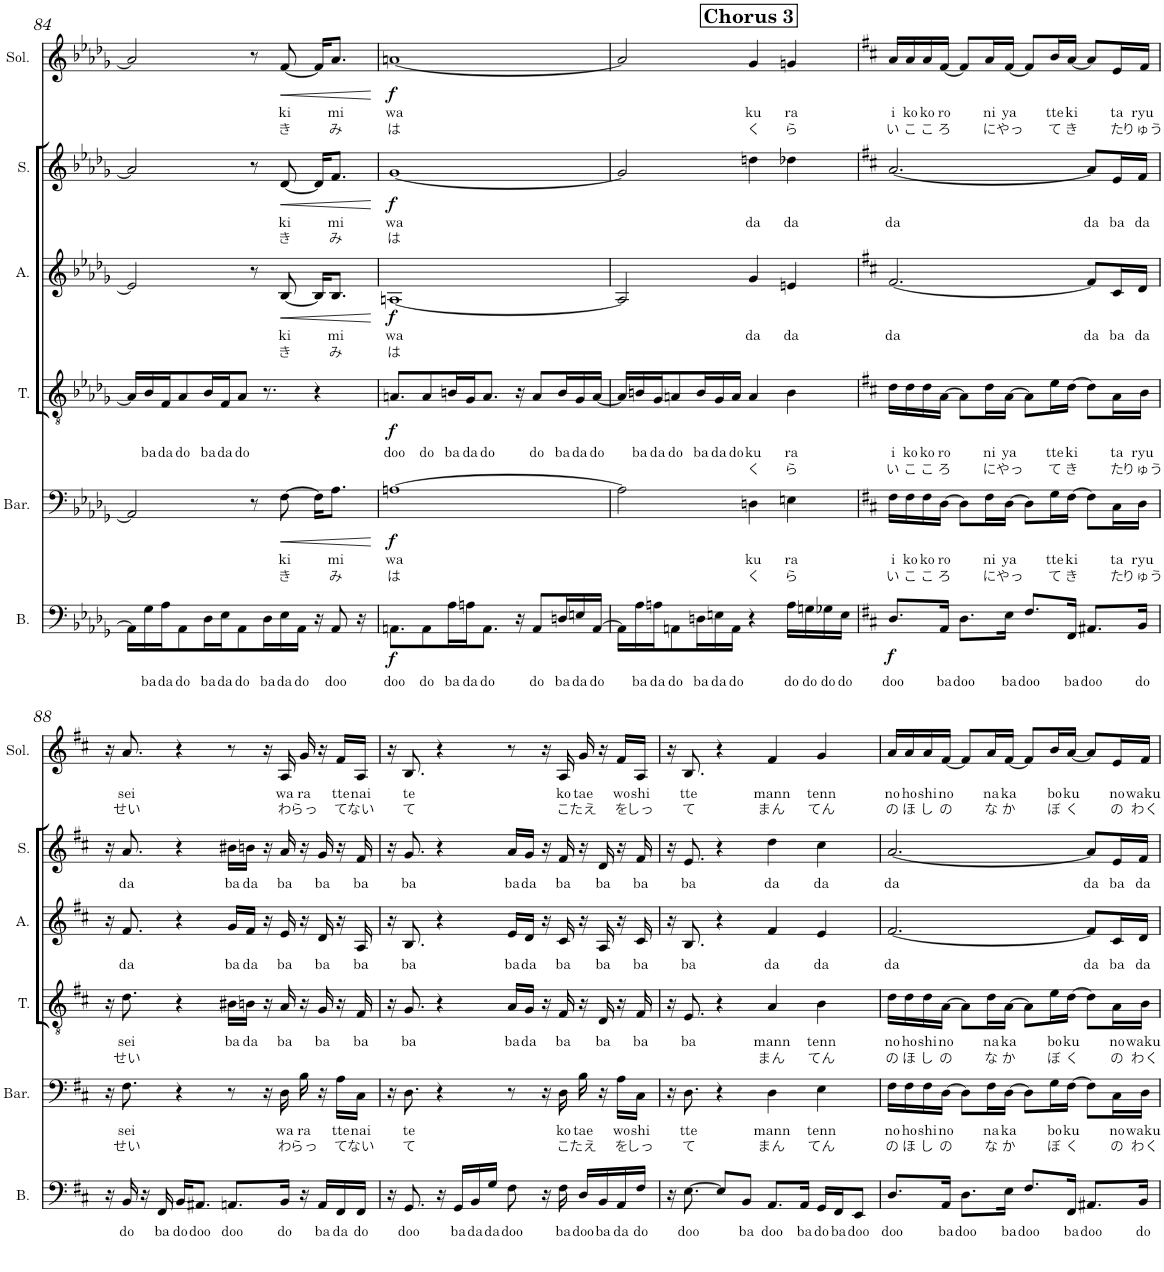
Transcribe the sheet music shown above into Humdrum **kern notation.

**kern	**text	**dynam	**kern	**text	**text	**dynam	**kern	**text	**text	**dynam	**kern	**text	**text	**dynam	**kern	**text	**text	**dynam	**kern	**text	**text	**dynam
*part6	*part6	*part6	*part5	*part5	*part5	*part5	*part4	*part4	*part4	*part4	*part3	*part3	*part3	*part3	*part2	*part2	*part2	*part2	*part1	*part1	*part1	*part1
*staff6	*staff6	*staff6	*staff5	*staff5	*staff5	*staff5	*staff4	*staff4	*staff4	*staff4	*staff3	*staff3	*staff3	*staff3	*staff2	*staff2	*staff2	*staff2	*staff1	*staff1	*staff1	*staff1
*I"Bass	*	*	*I"Baritone	*	*	*	*I"Tenor	*	*	*	*I"Alto	*	*	*	*I"Soprano	*	*	*	*I"Solo	*	*	*
*I'B.	*	*	*I'Bar.	*	*	*	*I'T.	*	*	*	*I'A.	*	*	*	*I'S.	*	*	*	*I'Sol.	*	*	*
!!LO:PB:g=z
*clefF4	*	*	*clefF4	*	*	*	*clefGv2	*	*	*	*clefG2	*	*	*	*clefG2	*	*	*	*clefG2	*	*	*
*k[b-e-a-d-g-]	*	*	*k[b-e-a-d-g-]	*	*	*	*k[b-e-a-d-g-]	*	*	*	*k[b-e-a-d-g-]	*	*	*	*k[b-e-a-d-g-]	*	*	*	*k[b-e-a-d-g-]	*	*	*
*M4/4	*	*	*M4/4	*	*	*	*M4/4	*	*	*	*M4/4	*	*	*	*M4/4	*	*	*	*M4/4	*	*	*
=84	=84	=84	=84	=84	=84	=84	=84	=84	=84	=84	=84	=84	=84	=84	=84	=84	=84	=84	=84	=84	=84	=84
16AA-\LL]	.	.	2AA-/]	.	.	.	16A-/LL]	.	.	.	2e-/]	.	.	.	2a-/]	.	.	.	2a-/]	.	.	.
!	!LO:LY:b	!	!	!	!	!	!	!LO:LY:b	!	!	!	!	!	!	!	!	!	!	!	!	!	!
16G-\	ba	.	.	.	.	.	16B-/	ba	.	.	.	.	.	.	.	.	.	.	.	.	.	.
!	!LO:LY:b	!	!	!	!	!	!	!LO:LY:b	!	!	!	!	!	!	!	!	!	!	!	!	!	!
16A-\J	da	.	.	.	.	.	16F/J	da	.	.	.	.	.	.	.	.	.	.	.	.	.	.
!	!LO:LY:b	!	!	!	!	!	!	!LO:LY:b	!	!	!	!	!	!	!	!	!	!	!	!	!	!
8AA-\	do	.	.	.	.	.	8A-/	do	.	.	.	.	.	.	.	.	.	.	.	.	.	.
!	!LO:LY:b	!	!	!	!	!	!	!LO:LY:b	!	!	!	!	!	!	!	!	!	!	!	!	!	!
16D-\L	ba	.	.	.	.	.	16B-/L	ba	.	.	.	.	.	.	.	.	.	.	.	.	.	.
!	!LO:LY:b	!	!	!	!	!	!	!LO:LY:b	!	!	!	!	!	!	!	!	!	!	!	!	!	!
16E-\J	da	.	.	.	.	.	16F/J	da	.	.	.	.	.	.	.	.	.	.	.	.	.	.
!	!LO:LY:b	!	!	!	!	!	!	!LO:LY:b	!	!	!	!	!	!	!	!	!	!	!	!	!	!
8AA-\	do	.	.	.	.	.	8A-/J	do	.	.	.	.	.	.	.	.	.	.	.	.	.	.
.	.	.	8r	.	.	.	.	.	.	.	8r	.	.	.	8r	.	.	.	8r	.	.	.
!	!LO:LY:b	!	!	!	!	!	!	!	!	!	!	!	!	!	!	!	!	!	!	!	!	!
16D-\L	ba	.	.	.	.	.	8.r	.	.	.	.	.	.	.	.	.	.	.	.	.	.	.
!	!LO:LY:b	!	!	!LO:LY:b	!LO:LY:b	!LO:HP:b	!	!	!	!	!	!LO:LY:b	!LO:LY:b	!LO:HP:b	!	!LO:LY:b	!LO:LY:b	!LO:HP:b	!	!LO:LY:b	!LO:LY:b	!LO:HP:b
16E-\	da	.	[8F\	ki	き	<	.	.	.	.	[8B-/	ki	き	<	[8d-/	ki	き	<	[8f/	ki	き	<
!	!LO:LY:b	!	!	!	!	!	!	!	!	!	!	!	!	!	!	!	!	!	!	!	!	!
16AA-\JJ	do	.	.	.	.	.	.	.	.	.	.	.	.	.	.	.	.	.	.	.	.	.
16r	.	.	16F\KL]	.	.	.	4r	.	.	.	16B-/KL]	.	.	.	16d-/KL]	.	.	.	16f/KL]	.	.	.
!	!LO:LY:b	!	!	!LO:LY:b	!LO:LY:b	!	!	!	!	!	!	!LO:LY:b	!LO:LY:b	!	!	!LO:LY:b	!LO:LY:b	!	!	!LO:LY:b	!LO:LY:b	!
8AA-/	doo	.	8.A-\J	mi	み	.	.	.	.	.	8.B-/J	mi	み	.	8.f/J	mi	み	.	8.a-/J	mi	み	.
16r	.	.	.	.	.	.	.	.	.	.	.	.	.	.	.	.	.	.	.	.	.	.
.	.	.	.	.	.	[	.	.	.	.	.	.	.	[	.	.	.	[	.	.	.	[
=85	=85	=85	=85	=85	=85	=85	=85	=85	=85	=85	=85	=85	=85	=85	=85	=85	=85	=85	=85	=85	=85	=85
!	!LO:LY:b	!LO:DY:b	!	!LO:LY:b	!LO:LY:b	!LO:DY:b	!	!LO:LY:b	!	!LO:DY:b	!	!LO:LY:b	!LO:LY:b	!LO:DY:b	!	!LO:LY:b	!LO:LY:b	!LO:DY:b	!	!LO:LY:b	!LO:LY:b	!LO:DY:b
8.AAn\L	doo	f	[1An	wa	は	f	8.An/L	doo	.	f	[1An	wa	は	f	[1g-	wa	は	f	[1an	wa	は	f
!	!LO:LY:b	!	!	!	!	!	!	!LO:LY:b	!	!	!	!	!	!	!	!	!	!	!	!	!	!
8AA\	do	.	.	.	.	.	8A/	do	.	.	.	.	.	.	.	.	.	.	.	.	.	.
!	!LO:LY:b	!	!	!	!	!	!	!LO:LY:b	!	!	!	!	!	!	!	!	!	!	!	!	!	!
16A-\L	ba	.	.	.	.	.	16Bn/L	ba	.	.	.	.	.	.	.	.	.	.	.	.	.	.
!	!LO:LY:b	!	!	!	!	!	!	!LO:LY:b	!	!	!	!	!	!	!	!	!	!	!	!	!	!
16An\J	da	.	.	.	.	.	16G-/J	da	.	.	.	.	.	.	.	.	.	.	.	.	.	.
!	!LO:LY:b	!	!	!	!	!	!	!LO:LY:b	!	!	!	!	!	!	!	!	!	!	!	!	!	!
8.AA\J	do	.	.	.	.	.	8.A/J	do	.	.	.	.	.	.	.	.	.	.	.	.	.	.
16r	.	.	.	.	.	.	16r	.	.	.	.	.	.	.	.	.	.	.	.	.	.	.
!	!LO:LY:b	!	!	!	!	!	!	!LO:LY:b	!	!	!	!	!	!	!	!	!	!	!	!	!	!
8AA/L	do	.	.	.	.	.	8A/L	do	.	.	.	.	.	.	.	.	.	.	.	.	.	.
!	!LO:LY:b	!	!	!	!	!	!	!LO:LY:b	!	!	!	!	!	!	!	!	!	!	!	!	!	!
16Dn/L	ba	.	.	.	.	.	16B/L	ba	.	.	.	.	.	.	.	.	.	.	.	.	.	.
!	!LO:LY:b	!	!	!	!	!	!	!LO:LY:b	!	!	!	!	!	!	!	!	!	!	!	!	!	!
16En/	da	.	.	.	.	.	16G-/	da	.	.	.	.	.	.	.	.	.	.	.	.	.	.
!	!LO:LY:b	!	!	!	!	!	!	!LO:LY:b	!	!	!	!	!	!	!	!	!	!	!	!	!	!
[16AA/JJ	do	.	.	.	.	.	[16A/JJ	do	.	.	.	.	.	.	.	.	.	.	.	.	.	.
!!LO:REH:place=s1:a:B:cj:fs=14:t=Chorus 3:qo=2
=86	=86	=86	=86	=86	=86	=86	=86	=86	=86	=86	=86	=86	=86	=86	=86	=86	=86	=86	=86	=86	=86	=86
16AA\LL]	.	.	2A\]	.	.	.	16A/LL]	.	.	.	2A/]	.	.	.	2g-/]	.	.	.	2a/]	.	.	.
!	!LO:LY:b	!	!	!	!	!	!	!LO:LY:b	!	!	!	!	!	!	!	!	!	!	!	!	!	!
16A-\	ba	.	.	.	.	.	16Bn/	ba	.	.	.	.	.	.	.	.	.	.	.	.	.	.
!	!LO:LY:b	!	!	!	!	!	!	!LO:LY:b	!	!	!	!	!	!	!	!	!	!	!	!	!	!
16An\J	da	.	.	.	.	.	16G-/J	da	.	.	.	.	.	.	.	.	.	.	.	.	.	.
!	!LO:LY:b	!	!	!	!	!	!	!LO:LY:b	!	!	!	!	!	!	!	!	!	!	!	!	!	!
8AAn\	do	.	.	.	.	.	8An/	do	.	.	.	.	.	.	.	.	.	.	.	.	.	.
!	!LO:LY:b	!	!	!	!	!	!	!LO:LY:b	!	!	!	!	!	!	!	!	!	!	!	!	!	!
16Dn\L	ba	.	.	.	.	.	16B/L	ba	.	.	.	.	.	.	.	.	.	.	.	.	.	.
!	!LO:LY:b	!	!	!	!	!	!	!LO:LY:b	!	!	!	!	!	!	!	!	!	!	!	!	!	!
16En\	da	.	.	.	.	.	16G-/	da	.	.	.	.	.	.	.	.	.	.	.	.	.	.
!	!LO:LY:b	!	!	!	!	!	!	!LO:LY:b	!	!	!	!	!	!	!	!	!	!	!	!	!	!
16AA\JJ	do	.	.	.	.	.	16A/JJ	do	.	.	.	.	.	.	.	.	.	.	.	.	.	.
!	!	!	!	!LO:LY:b	!LO:LY:b	!	!	!LO:LY:b	!LO:LY:b	!	!	!LO:LY:b	!	!	!	!LO:LY:b	!	!	!	!LO:LY:b	!LO:LY:b	!
4r	.	.	4Dn\	ku	く	.	4A/	ku	く	.	4g-/	da	.	.	4ddn\	da	.	.	4g-/	ku	く	.
!	!LO:LY:b	!	!	!LO:LY:b	!LO:LY:b	!	!	!LO:LY:b	!LO:LY:b	!	!	!LO:LY:b	!	!	!	!LO:LY:b	!	!	!	!LO:LY:b	!LO:LY:b	!
16A\LL	do	.	4En\	ra	ら	.	4B\	ra	ら	.	4en/	da	.	.	4dd-X\	da	.	.	4gn/	ra	ら	.
!	!LO:LY:b	!	!	!	!	!	!	!	!	!	!	!	!	!	!	!	!	!	!	!	!	!
16Gn\	do	.	.	.	.	.	.	.	.	.	.	.	.	.	.	.	.	.	.	.	.	.
!	!LO:LY:b	!	!	!	!	!	!	!	!	!	!	!	!	!	!	!	!	!	!	!	!	!
16G-X\	do	.	.	.	.	.	.	.	.	.	.	.	.	.	.	.	.	.	.	.	.	.
!	!LO:LY:b	!	!	!	!	!	!	!	!	!	!	!	!	!	!	!	!	!	!	!	!	!
16E\JJ	do	.	.	.	.	.	.	.	.	.	.	.	.	.	.	.	.	.	.	.	.	.
=87	=87	=87	=87	=87	=87	=87	=87	=87	=87	=87	=87	=87	=87	=87	=87	=87	=87	=87	=87	=87	=87	=87
*k[f#c#]	*	*	*k[f#c#]	*	*	*	*k[f#c#]	*	*	*	*k[f#c#]	*	*	*	*k[f#c#]	*	*	*	*k[f#c#]	*	*	*
!	!LO:LY:b	!LO:DY:b	!	!LO:LY:b	!LO:LY:b	!	!	!LO:LY:b	!LO:LY:b	!	!	!LO:LY:b	!	!	!	!LO:LY:b	!	!	!	!LO:LY:b	!LO:LY:b	!
8.D/L	doo	f	16F#\LL	i	い	.	16d\LL	i	い	.	[2.f#/	da	.	.	[2.a/	da	.	.	16a/LL	i	い	.
!	!	!	!	!LO:LY:b	!LO:LY:b	!	!	!LO:LY:b	!LO:LY:b	!	!	!	!	!	!	!	!	!	!	!LO:LY:b	!LO:LY:b	!
.	.	.	16F#\	ko	こ	.	16d\	ko	こ	.	.	.	.	.	.	.	.	.	16a/	ko	こ	.
!	!	!	!	!LO:LY:b	!LO:LY:b	!	!	!LO:LY:b	!LO:LY:b	!	!	!	!	!	!	!	!	!	!	!LO:LY:b	!LO:LY:b	!
.	.	.	16F#\	ko	こ	.	16d\	ko	こ	.	.	.	.	.	.	.	.	.	16a/	ko	こ	.
!	!LO:LY:b	!	!	!LO:LY:b	!LO:LY:b	!	!	!LO:LY:b	!LO:LY:b	!	!	!	!	!	!	!	!	!	!	!LO:LY:b	!LO:LY:b	!
16AA/Jk	ba	.	[16D\JJ	ro	ろ	.	[16A\JJ	ro	ろ	.	.	.	.	.	.	.	.	.	[16f#/JJ	ro	ろ	.
!	!LO:LY:b	!	!	!	!	!	!	!	!	!	!	!	!	!	!	!	!	!	!	!	!	!
8.D\L	doo	.	8D\L]	.	.	.	8A\L]	.	.	.	.	.	.	.	.	.	.	.	8f#/L]	.	.	.
!	!	!	!	!LO:LY:b	!LO:LY:b	!	!	!LO:LY:b	!LO:LY:b	!	!	!	!	!	!	!	!	!	!	!LO:LY:b	!LO:LY:b	!
.	.	.	16F#\L	ni	に	.	16d\L	ni	に	.	.	.	.	.	.	.	.	.	16a/L	ni	に	.
!	!LO:LY:b	!	!	!LO:LY:b	!LO:LY:b	!	!	!LO:LY:b	!LO:LY:b	!	!	!	!	!	!	!	!	!	!	!LO:LY:b	!LO:LY:b	!
16E\Jk	ba	.	[16D\JJ	ya	やっ	.	[16A\JJ	ya	やっ	.	.	.	.	.	.	.	.	.	[16f#/JJ	ya	やっ	.
!	!LO:LY:b	!	!	!	!	!	!	!	!	!	!	!	!	!	!	!	!	!	!	!	!	!
8.F#/L	doo	.	8D\L]	.	.	.	8A\L]	.	.	.	.	.	.	.	.	.	.	.	8f#/L]	.	.	.
!	!	!	!	!LO:LY:b	!LO:LY:b	!	!	!LO:LY:b	!LO:LY:b	!	!	!	!	!	!	!	!	!	!	!LO:LY:b	!LO:LY:b	!
.	.	.	16G\L	tte	て	.	16e\L	tte	て	.	.	.	.	.	.	.	.	.	16b/L	tte	て	.
!	!LO:LY:b	!	!	!LO:LY:b	!LO:LY:b	!	!	!LO:LY:b	!LO:LY:b	!	!	!	!	!	!	!	!	!	!	!LO:LY:b	!LO:LY:b	!
16FF#/Jk	ba	.	[16F#\JJ	ki	き	.	[16d\JJ	ki	き	.	.	.	.	.	.	.	.	.	[16a/JJ	ki	き	.
!	!LO:LY:b	!	!	!	!	!	!	!	!	!	!	!LO:LY:b	!	!	!	!LO:LY:b	!	!	!	!	!	!
8.AA#X/L	doo	.	8F#\L]	.	.	.	8d\L]	.	.	.	8f#/L]	da	.	.	8a/L]	da	.	.	8a/L]	.	.	.
!	!	!	!	!LO:LY:b	!LO:LY:b	!	!	!LO:LY:b	!LO:LY:b	!	!	!LO:LY:b	!	!	!	!LO:LY:b	!	!	!	!LO:LY:b	!LO:LY:b	!
.	.	.	16C#\L	ta	た	.	16A\L	ta	た	.	16c#/L	ba	.	.	16e/L	ba	.	.	16e/L	ta	た	.
!	!LO:LY:b	!	!	!LO:LY:b	!LO:LY:b	!	!	!LO:LY:b	!LO:LY:b	!	!	!LO:LY:b	!	!	!	!LO:LY:b	!	!	!	!LO:LY:b	!LO:LY:b	!
16BB/Jk	do	.	16D\JJ	ryu	りゅう	.	16B\JJ	ryu	りゅう	.	16d/JJ	da	.	.	16f#/JJ	da	.	.	16f#/JJ	ryu	りゅう	.
!!LO:LB:g=z
=88	=88	=88	=88	=88	=88	=88	=88	=88	=88	=88	=88	=88	=88	=88	=88	=88	=88	=88	=88	=88	=88	=88
16r	.	.	16r	.	.	.	16r	.	.	.	16r	.	.	.	16r	.	.	.	16r	.	.	.
!	!LO:LY:b	!	!	!LO:LY:b	!LO:LY:b	!	!	!LO:LY:b	!LO:LY:b	!	!	!LO:LY:b	!	!	!	!LO:LY:b	!	!	!	!LO:LY:b	!LO:LY:b	!
16BB/	do	.	8.F#\	sei	せい	.	8.d\	sei	せい	.	8.f#/	da	.	.	8.a/	da	.	.	8.a/	sei	せい	.
16r	.	.	.	.	.	.	.	.	.	.	.	.	.	.	.	.	.	.	.	.	.	.
!	!LO:LY:b	!	!	!	!	!	!	!	!	!	!	!	!	!	!	!	!	!	!	!	!	!
16FF#/	ba	.	.	.	.	.	.	.	.	.	.	.	.	.	.	.	.	.	.	.	.	.
!	!LO:LY:b	!	!	!	!	!	!	!	!	!	!	!	!	!	!	!	!	!	!	!	!	!
16BB/KL	do	.	4r	.	.	.	4r	.	.	.	4r	.	.	.	4r	.	.	.	4r	.	.	.
!	!LO:LY:b	!	!	!	!	!	!	!	!	!	!	!	!	!	!	!	!	!	!	!	!	!
8.AA#X/J	doo	.	.	.	.	.	.	.	.	.	.	.	.	.	.	.	.	.	.	.	.	.
!	!LO:LY:b	!	!	!	!	!	!	!LO:LY:b	!	!	!	!LO:LY:b	!	!	!	!LO:LY:b	!	!	!	!	!	!
8.AAn/L	doo	.	8r	.	.	.	16B#X\LL	ba	.	.	16g/LL	ba	.	.	16b#X\LL	ba	.	.	8r	.	.	.
!	!	!	!	!	!	!	!	!LO:LY:b	!	!	!	!LO:LY:b	!	!	!	!LO:LY:b	!	!	!	!	!	!
.	.	.	.	.	.	.	16Bn\JJ	da	.	.	16f#/JJ	da	.	.	16bn\JJ	da	.	.	.	.	.	.
.	.	.	16r	.	.	.	16r	.	.	.	16r	.	.	.	16r	.	.	.	16r	.	.	.
!	!LO:LY:b	!	!	!LO:LY:b	!LO:LY:b	!	!	!LO:LY:b	!	!	!	!LO:LY:b	!	!	!	!LO:LY:b	!	!	!	!LO:LY:b	!LO:LY:b	!
16BB/Jk	do	.	16D\	wa	わ	.	16A/	ba	.	.	16e/	ba	.	.	16a/	ba	.	.	16A/	wa	わ	.
!	!	!	!	!LO:LY:b	!LO:LY:b	!	!	!	!	!	!	!	!	!	!	!	!	!	!	!LO:LY:b	!LO:LY:b	!
16r	.	.	16B\	ra	らっ	.	16r	.	.	.	16r	.	.	.	16r	.	.	.	16g/	ra	らっ	.
!	!LO:LY:b	!	!	!	!	!	!	!LO:LY:b	!	!	!	!LO:LY:b	!	!	!	!LO:LY:b	!	!	!	!	!	!
16AA/LL	ba	.	16r	.	.	.	16G/	ba	.	.	16d/	ba	.	.	16g/	ba	.	.	16r	.	.	.
!	!LO:LY:b	!	!	!LO:LY:b	!LO:LY:b	!	!	!	!	!	!	!	!	!	!	!	!	!	!	!LO:LY:b	!LO:LY:b	!
16FF#/	da	.	16A\LL	tte	て	.	16r	.	.	.	16r	.	.	.	16r	.	.	.	16f#/LL	tte	て	.
!	!LO:LY:b	!	!	!LO:LY:b	!LO:LY:b	!	!	!LO:LY:b	!	!	!	!LO:LY:b	!	!	!	!LO:LY:b	!	!	!	!LO:LY:b	!LO:LY:b	!
16FF#/JJ	do	.	16C#\JJ	nai	ない	.	16F#/	ba	.	.	16A/	ba	.	.	16f#/	ba	.	.	16A/JJ	nai	ない	.
=89	=89	=89	=89	=89	=89	=89	=89	=89	=89	=89	=89	=89	=89	=89	=89	=89	=89	=89	=89	=89	=89	=89
16r	.	.	16r	.	.	.	16r	.	.	.	16r	.	.	.	16r	.	.	.	16r	.	.	.
!	!LO:LY:b	!	!	!LO:LY:b	!LO:LY:b	!	!	!LO:LY:b	!	!	!	!LO:LY:b	!	!	!	!LO:LY:b	!	!	!	!LO:LY:b	!LO:LY:b	!
8.GG/	doo	.	8.D\	te	て	.	8.G/	ba	.	.	8.B/	ba	.	.	8.g/	ba	.	.	8.B/	te	て	.
16r	.	.	4r	.	.	.	4r	.	.	.	4r	.	.	.	4r	.	.	.	4r	.	.	.
!	!LO:LY:b	!	!	!	!	!	!	!	!	!	!	!	!	!	!	!	!	!	!	!	!	!
16GG/LL	ba	.	.	.	.	.	.	.	.	.	.	.	.	.	.	.	.	.	.	.	.	.
!	!LO:LY:b	!	!	!	!	!	!	!	!	!	!	!	!	!	!	!	!	!	!	!	!	!
16BB/	da	.	.	.	.	.	.	.	.	.	.	.	.	.	.	.	.	.	.	.	.	.
!	!LO:LY:b	!	!	!	!	!	!	!	!	!	!	!	!	!	!	!	!	!	!	!	!	!
16G/JJ	da	.	.	.	.	.	.	.	.	.	.	.	.	.	.	.	.	.	.	.	.	.
!	!LO:LY:b	!	!	!	!	!	!	!LO:LY:b	!	!	!	!LO:LY:b	!	!	!	!LO:LY:b	!	!	!	!	!	!
8F#\	doo	.	8r	.	.	.	16A/LL	ba	.	.	16e/LL	ba	.	.	16a/LL	ba	.	.	8r	.	.	.
!	!	!	!	!	!	!	!	!LO:LY:b	!	!	!	!LO:LY:b	!	!	!	!LO:LY:b	!	!	!	!	!	!
.	.	.	.	.	.	.	16G/JJ	da	.	.	16d/JJ	da	.	.	16g/JJ	da	.	.	.	.	.	.
16r	.	.	16r	.	.	.	16r	.	.	.	16r	.	.	.	16r	.	.	.	16r	.	.	.
!	!LO:LY:b	!	!	!LO:LY:b	!LO:LY:b	!	!	!LO:LY:b	!	!	!	!LO:LY:b	!	!	!	!LO:LY:b	!	!	!	!LO:LY:b	!LO:LY:b	!
16F#\	ba	.	16D\	ko	こ	.	16F#/	ba	.	.	16c#/	ba	.	.	16f#/	ba	.	.	16A/	ko	こ	.
!	!LO:LY:b	!	!	!LO:LY:b	!LO:LY:b	!	!	!	!	!	!	!	!	!	!	!	!	!	!	!LO:LY:b	!LO:LY:b	!
16D/LL	doo	.	16B\	tae	たえ	.	16r	.	.	.	16r	.	.	.	16r	.	.	.	16g/	tae	たえ	.
!	!LO:LY:b	!	!	!	!	!	!	!LO:LY:b	!	!	!	!LO:LY:b	!	!	!	!LO:LY:b	!	!	!	!	!	!
16BB/	ba	.	16r	.	.	.	16D/	ba	.	.	16A/	ba	.	.	16d/	ba	.	.	16r	.	.	.
!	!LO:LY:b	!	!	!LO:LY:b	!LO:LY:b	!	!	!	!	!	!	!	!	!	!	!	!	!	!	!LO:LY:b	!LO:LY:b	!
16AA/	da	.	16A\LL	wo	を	.	16r	.	.	.	16r	.	.	.	16r	.	.	.	16f#/LL	wo	を	.
!	!LO:LY:b	!	!	!LO:LY:b	!LO:LY:b	!	!	!LO:LY:b	!	!	!	!LO:LY:b	!	!	!	!LO:LY:b	!	!	!	!LO:LY:b	!LO:LY:b	!
16F#/JJ	do	.	16C#\JJ	shi	しっ	.	16F#/	ba	.	.	16c#/	ba	.	.	16f#/	ba	.	.	16A/JJ	shi	しっ	.
=90	=90	=90	=90	=90	=90	=90	=90	=90	=90	=90	=90	=90	=90	=90	=90	=90	=90	=90	=90	=90	=90	=90
16r	.	.	16r	.	.	.	16r	.	.	.	16r	.	.	.	16r	.	.	.	16r	.	.	.
!	!LO:LY:b	!	!	!LO:LY:b	!LO:LY:b	!	!	!LO:LY:b	!	!	!	!LO:LY:b	!	!	!	!LO:LY:b	!	!	!	!LO:LY:b	!LO:LY:b	!
[8.E\	doo	.	8.D\	tte	て	.	8.E/	ba	.	.	8.B/	ba	.	.	8.e/	ba	.	.	8.B/	tte	て	.
8E/L]	.	.	4r	.	.	.	4r	.	.	.	4r	.	.	.	4r	.	.	.	4r	.	.	.
!	!LO:LY:b	!	!	!	!	!	!	!	!	!	!	!	!	!	!	!	!	!	!	!	!	!
8BB/J	ba	.	.	.	.	.	.	.	.	.	.	.	.	.	.	.	.	.	.	.	.	.
!	!LO:LY:b	!	!	!LO:LY:b	!LO:LY:b	!	!	!LO:LY:b	!LO:LY:b	!	!	!LO:LY:b	!	!	!	!LO:LY:b	!	!	!	!LO:LY:b	!LO:LY:b	!
8.AA/L	doo	.	4D\	mann	まん	.	4A/	mann	まん	.	4f#/	da	.	.	4dd\	da	.	.	4f#/	mann	まん	.
!	!LO:LY:b	!	!	!	!	!	!	!	!	!	!	!	!	!	!	!	!	!	!	!	!	!
16AA/Jk	ba	.	.	.	.	.	.	.	.	.	.	.	.	.	.	.	.	.	.	.	.	.
!	!LO:LY:b	!	!	!LO:LY:b	!LO:LY:b	!	!	!LO:LY:b	!LO:LY:b	!	!	!LO:LY:b	!	!	!	!LO:LY:b	!	!	!	!LO:LY:b	!LO:LY:b	!
16GG/LL	do	.	4E\	tenn	てん	.	4B\	tenn	てん	.	4e/	da	.	.	4cc#\	da	.	.	4g/	tenn	てん	.
!	!LO:LY:b	!	!	!	!	!	!	!	!	!	!	!	!	!	!	!	!	!	!	!	!	!
16FF#/J	ba	.	.	.	.	.	.	.	.	.	.	.	.	.	.	.	.	.	.	.	.	.
!	!LO:LY:b	!	!	!	!	!	!	!	!	!	!	!	!	!	!	!	!	!	!	!	!	!
8EE/J	doo	.	.	.	.	.	.	.	.	.	.	.	.	.	.	.	.	.	.	.	.	.
=91	=91	=91	=91	=91	=91	=91	=91	=91	=91	=91	=91	=91	=91	=91	=91	=91	=91	=91	=91	=91	=91	=91
!	!LO:LY:b	!	!	!LO:LY:b	!LO:LY:b	!	!	!LO:LY:b	!LO:LY:b	!	!	!LO:LY:b	!	!	!	!LO:LY:b	!	!	!	!LO:LY:b	!LO:LY:b	!
8.D/L	doo	.	16F#\LL	no	の	.	16d\LL	no	の	.	[2.f#/	da	.	.	[2.a/	da	.	.	16a/LL	no	の	.
!	!	!	!	!LO:LY:b	!LO:LY:b	!	!	!LO:LY:b	!LO:LY:b	!	!	!	!	!	!	!	!	!	!	!LO:LY:b	!LO:LY:b	!
.	.	.	16F#\	ho	ほ	.	16d\	ho	ほ	.	.	.	.	.	.	.	.	.	16a/	ho	ほ	.
!	!	!	!	!LO:LY:b	!LO:LY:b	!	!	!LO:LY:b	!LO:LY:b	!	!	!	!	!	!	!	!	!	!	!LO:LY:b	!LO:LY:b	!
.	.	.	16F#\	shi	し	.	16d\	shi	し	.	.	.	.	.	.	.	.	.	16a/	shi	し	.
!	!LO:LY:b	!	!	!LO:LY:b	!LO:LY:b	!	!	!LO:LY:b	!LO:LY:b	!	!	!	!	!	!	!	!	!	!	!LO:LY:b	!LO:LY:b	!
16AA/Jk	ba	.	[16D\JJ	no	の	.	[16A\JJ	no	の	.	.	.	.	.	.	.	.	.	[16f#/JJ	no	の	.
!	!LO:LY:b	!	!	!	!	!	!	!	!	!	!	!	!	!	!	!	!	!	!	!	!	!
8.D\L	doo	.	8D\L]	.	.	.	8A\L]	.	.	.	.	.	.	.	.	.	.	.	8f#/L]	.	.	.
!	!	!	!	!LO:LY:b	!LO:LY:b	!	!	!LO:LY:b	!LO:LY:b	!	!	!	!	!	!	!	!	!	!	!LO:LY:b	!LO:LY:b	!
.	.	.	16F#\L	na	な	.	16d\L	na	な	.	.	.	.	.	.	.	.	.	16a/L	na	な	.
!	!LO:LY:b	!	!	!LO:LY:b	!LO:LY:b	!	!	!LO:LY:b	!LO:LY:b	!	!	!	!	!	!	!	!	!	!	!LO:LY:b	!LO:LY:b	!
16E\Jk	ba	.	[16D\JJ	ka	か	.	[16A\JJ	ka	か	.	.	.	.	.	.	.	.	.	[16f#/JJ	ka	か	.
!	!LO:LY:b	!	!	!	!	!	!	!	!	!	!	!	!	!	!	!	!	!	!	!	!	!
8.F#/L	doo	.	8D\L]	.	.	.	8A\L]	.	.	.	.	.	.	.	.	.	.	.	8f#/L]	.	.	.
!	!	!	!	!LO:LY:b	!LO:LY:b	!	!	!LO:LY:b	!LO:LY:b	!	!	!	!	!	!	!	!	!	!	!LO:LY:b	!LO:LY:b	!
.	.	.	16G\L	bo	ぼ	.	16e\L	bo	ぼ	.	.	.	.	.	.	.	.	.	16b/L	bo	ぼ	.
!	!LO:LY:b	!	!	!LO:LY:b	!LO:LY:b	!	!	!LO:LY:b	!LO:LY:b	!	!	!	!	!	!	!	!	!	!	!LO:LY:b	!LO:LY:b	!
16FF#/Jk	ba	.	[16F#\JJ	ku	く	.	[16d\JJ	ku	く	.	.	.	.	.	.	.	.	.	[16a/JJ	ku	く	.
!	!LO:LY:b	!	!	!	!	!	!	!	!	!	!	!LO:LY:b	!	!	!	!LO:LY:b	!	!	!	!	!	!
8.AA#X/L	doo	.	8F#\L]	.	.	.	8d\L]	.	.	.	8f#/L]	da	.	.	8a/L]	da	.	.	8a/L]	.	.	.
!	!	!	!	!LO:LY:b	!LO:LY:b	!	!	!LO:LY:b	!LO:LY:b	!	!	!LO:LY:b	!	!	!	!LO:LY:b	!	!	!	!LO:LY:b	!LO:LY:b	!
.	.	.	16C#\L	no	の	.	16A\L	no	の	.	16c#/L	ba	.	.	16e/L	ba	.	.	16e/L	no	の	.
!	!LO:LY:b	!	!	!LO:LY:b	!LO:LY:b	!	!	!LO:LY:b	!LO:LY:b	!	!	!LO:LY:b	!	!	!	!LO:LY:b	!	!	!	!LO:LY:b	!LO:LY:b	!
16BB/Jk	do	.	16D\JJ	waku	わく	.	16B\JJ	waku	わく	.	16d/JJ	da	.	.	16f#/JJ	da	.	.	16f#/JJ	waku	わく	.
=	=	=	=	=	=	=	=	=	=	=	=	=	=	=	=	=	=	=	=	=	=	=
*-	*-	*-	*-	*-	*-	*-	*-	*-	*-	*-	*-	*-	*-	*-	*-	*-	*-	*-	*-	*-	*-	*-
